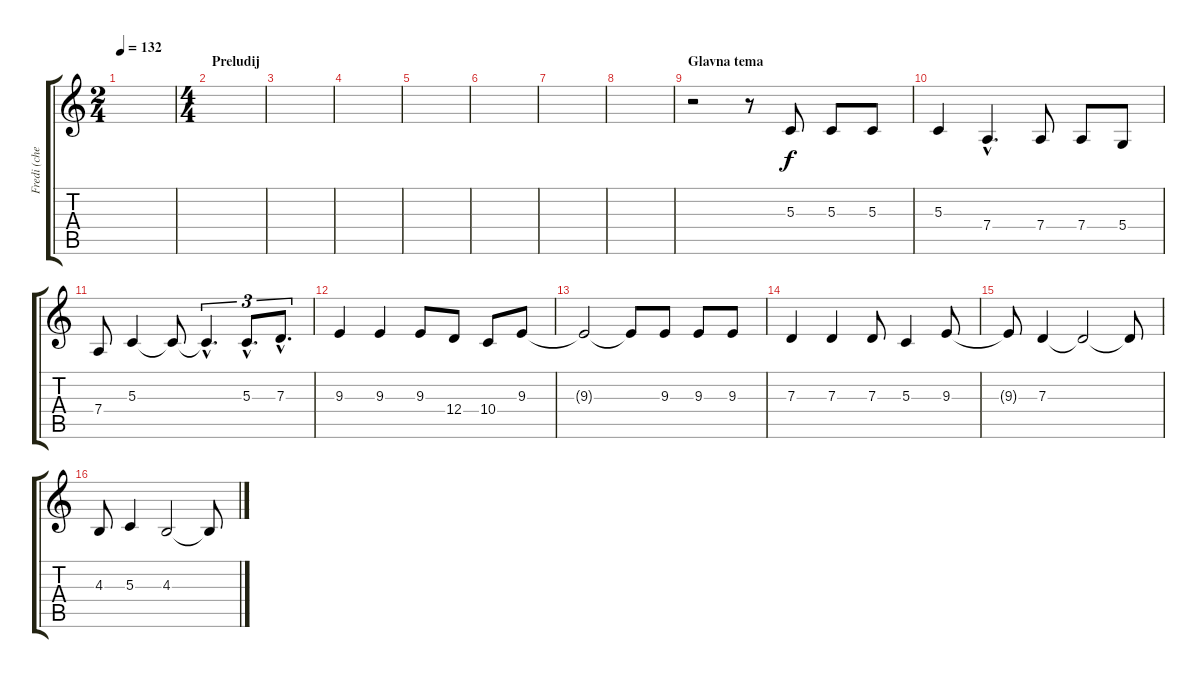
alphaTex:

\track ("Fredi (cheesy)" "Fredi (che") {instrument altosax}
\staff {score tabs}
\tuning (E4 B3 G3 D3 A2 E2) {hide}
\ts (2 4)
\tempo 132
\clef g2
\ks c
|
\ts (4 4)
\section ("" "Preludij")
|
|
|
|
|
|
|
\section ("" "Glavna tema")
r.2 r.8 5.3.8 5.3.8 5.3.8 |
5.3.4 7.4{hac}.4{d} 7.4.8 7.4.8 5.4.8 |
7.4.8 5.3.4 5.3{t}.8 5.3{hac t}.4{d tu (3 2)} 5.3{hac}.8{d tu (3 2)} 7.3{hac}.8{d tu (3 2)} |
9.3.4 9.3.4 9.3.8 12.4.8 10.4.8 9.3.8 |
9.3{t}.2 9.3{t}.8 9.3.8 9.3.8 9.3.8 |
7.3.4 7.3.4 7.3.8 5.3.4 9.3.8 |
9.3{t}.8 7.3.4 7.3{t}.2 7.3{t}.8 |
4.3.8 5.3.4 4.3.2 4.3{t}.8
